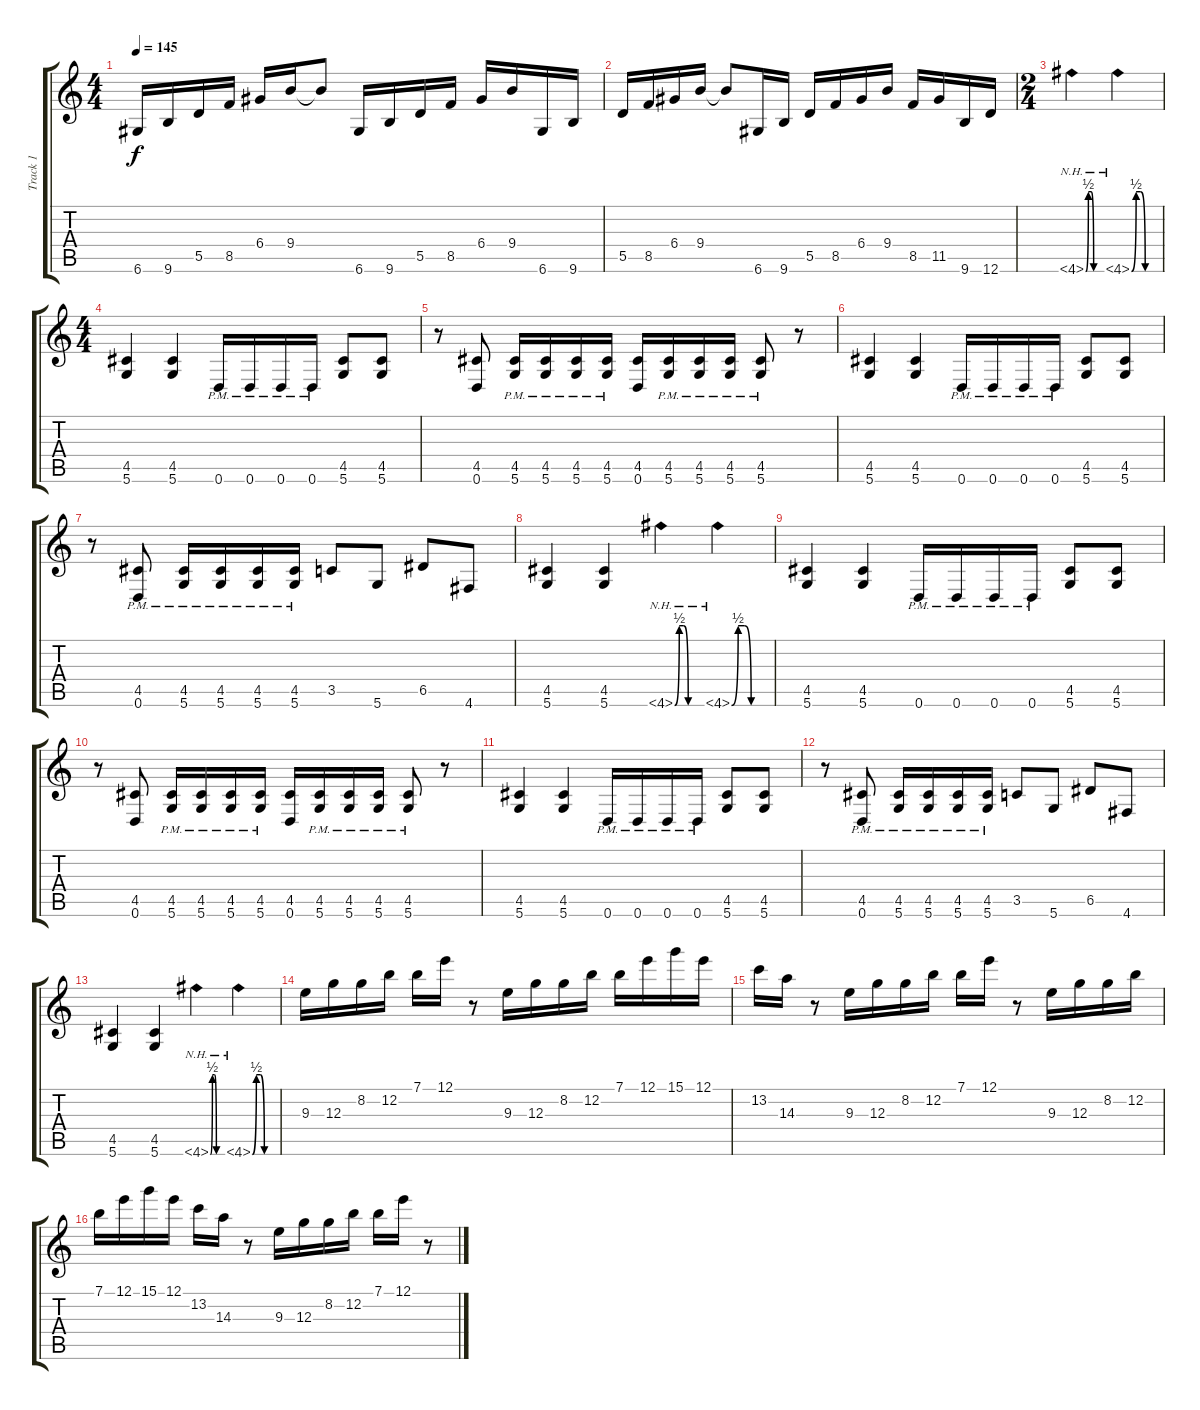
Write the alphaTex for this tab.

\track ("Track 1" "Track 1") {solo instrument distortionguitar}
\staff {score tabs}
\tuning (E4 B3 G3 D3 A2 D2) {hide}
\ts (4 4)
\tempo 145
\clef g2
\ks c
6.6.16{dy f} 9.6.16 5.5.16 8.5.16 6.4.16 9.4.16 9.4{t}.8 6.6.16 9.6.16 5.5.16 8.5.16 6.4.16 9.4.16 6.6.16 9.6.16 |
5.5.16 8.5.16 6.4.16 9.4.16 9.4{t}.8 6.6.16 9.6.16 5.5.16 8.5.16 6.4.16 9.4.16 8.5.16 11.5.16 9.6.16 12.6.16 |
\ts (2 4)
4.6{be (custom 0 0 10 2 20 2 30 0 60 0) nh}.4 4.6{be (custom 0 0 10 2 20 2 30 0 60 0) nh}.4 |
\ts (4 4)
(4.5 5.6).4 (4.5 5.6).4 0.6{pm}.16 0.6{pm}.16 0.6{pm}.16 0.6{pm}.16 (4.5 5.6).8 (4.5 5.6).8 |
r.8 (4.5 0.6).8 (4.5{pm} 5.6{pm}).16 (4.5{pm} 5.6{pm}).16 (4.5{pm} 5.6{pm}).16 (4.5{pm} 5.6{pm}).16 (4.5 0.6).16 (4.5{pm} 5.6{pm}).16 (4.5{pm} 5.6{pm}).16 (4.5{pm} 5.6{pm}).16 (4.5{pm} 5.6{pm}).8 r.8 |
(4.5 5.6).4 (4.5 5.6).4 0.6{pm}.16 0.6{pm}.16 0.6{pm}.16 0.6{pm}.16 (4.5 5.6).8 (4.5 5.6).8 |
r.8 (4.5 0.6{pm}).8 (4.5 5.6{pm}).16 (4.5 5.6{pm}).16 (4.5 5.6{pm}).16 (4.5 5.6{pm}).16 3.5.8 5.6.8 6.5.8 4.6.8 |
(4.5 5.6).4 (4.5 5.6).4 4.6{be (custom 0 0 10 2 20 2 30 0 60 0) nh}.4 4.6{be (custom 0 0 10 2 20 2 30 0 60 0) nh}.4 |
(4.5 5.6).4 (4.5 5.6).4 0.6{pm}.16 0.6{pm}.16 0.6{pm}.16 0.6{pm}.16 (4.5 5.6).8 (4.5 5.6).8 |
r.8 (4.5 0.6).8 (4.5{pm} 5.6{pm}).16 (4.5{pm} 5.6{pm}).16 (4.5{pm} 5.6{pm}).16 (4.5{pm} 5.6{pm}).16 (4.5 0.6).16 (4.5{pm} 5.6{pm}).16 (4.5{pm} 5.6{pm}).16 (4.5{pm} 5.6{pm}).16 (4.5{pm} 5.6{pm}).8 r.8 |
(4.5 5.6).4 (4.5 5.6).4 0.6{pm}.16 0.6{pm}.16 0.6{pm}.16 0.6{pm}.16 (4.5 5.6).8 (4.5 5.6).8 |
r.8 (4.5 0.6{pm}).8 (4.5 5.6{pm}).16 (4.5 5.6{pm}).16 (4.5 5.6{pm}).16 (4.5 5.6{pm}).16 3.5.8 5.6.8 6.5.8 4.6.8 |
(4.5 5.6).4 (4.5 5.6).4 4.6{be (custom 0 0 10 2 20 2 30 0 60 0) nh}.4 4.6{be (custom 0 0 10 2 20 2 30 0 60 0) nh}.4 |
9.3.16 12.3.16 8.2.16 12.2.16 7.1.16 12.1.16 r.8 9.3.16 12.3.16 8.2.16 12.2.16 7.1.16 12.1.16 15.1.16 12.1.16 |
13.2.16 14.3.16 r.8 9.3.16 12.3.16 8.2.16 12.2.16 7.1.16 12.1.16 r.8 9.3.16 12.3.16 8.2.16 12.2.16 |
7.1.16 12.1.16 15.1.16 12.1.16 13.2.16 14.3.16 r.8 9.3.16 12.3.16 8.2.16 12.2.16 7.1.16 12.1.16 r.8
